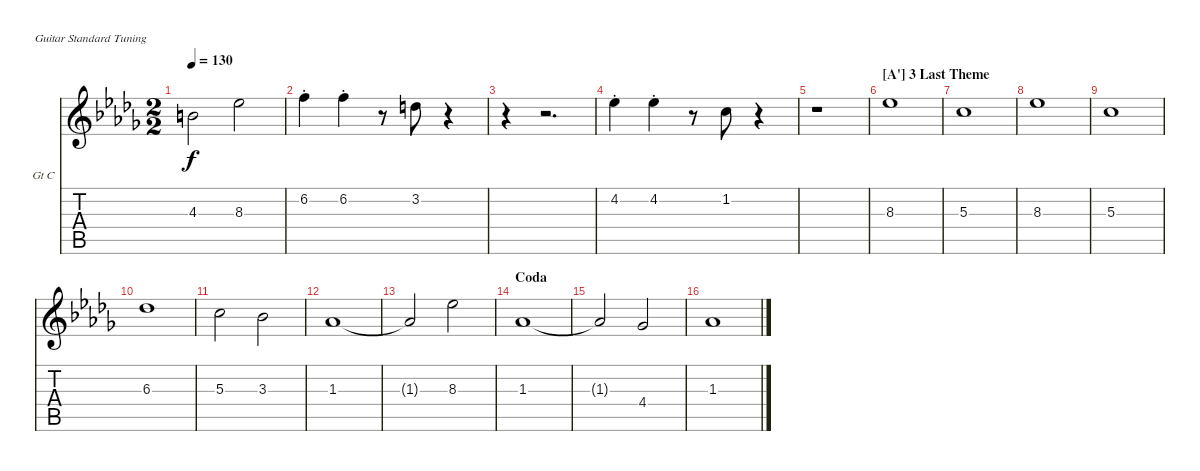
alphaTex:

\defaultSystemsLayout 4
\bracketExtendMode nobrackets
\firstSystemTrackNameOrientation horizontal
\otherSystemsTrackNameOrientation horizontal
\chordDiagramsInScore
\track ("Guitar Contrechant" "Gt C") {instrument acousticguitarsteel}
\staff {score tabs}
\tuning (E4 B3 G3 D3 A2 E2)
\ts (2 2)
\tempo 130
\clef g2
\scale
0.333333
\ks db
4.3{t}.2{dy f} 8.3.2 |
\scale
0.333333 6.2{st}.4 6.2{st}.4 r.8 3.2.8 r.4 |
\scale
0.333333 r.4 r.2{d} |
\scale
0.333333 4.2{st}.4 4.2{st}.4 r.8 1.2.8 r.4 |
\scale
0.333333 r.1 |
\section ("A'" "3 Last Theme")
\scale
0.333333 8.3.1 |
\scale
0.333333 5.3.1 |
\scale
0.333333 8.3.1 |
\scale
0.333333 5.3.1 |
\scale
0.333333 6.3.1 |
\scale
0.333333 5.3.2 3.3.2 |
\scale
0.333333 1.3.1 |
\scale
0.333333 1.3{t}.2 8.3.2 |
\section ("" "Coda")
\scale
0.333333 1.3.1 |
\scale
0.333333 1.3{t}.2 4.4.2 |
\scale
0.333333 1.3.1
